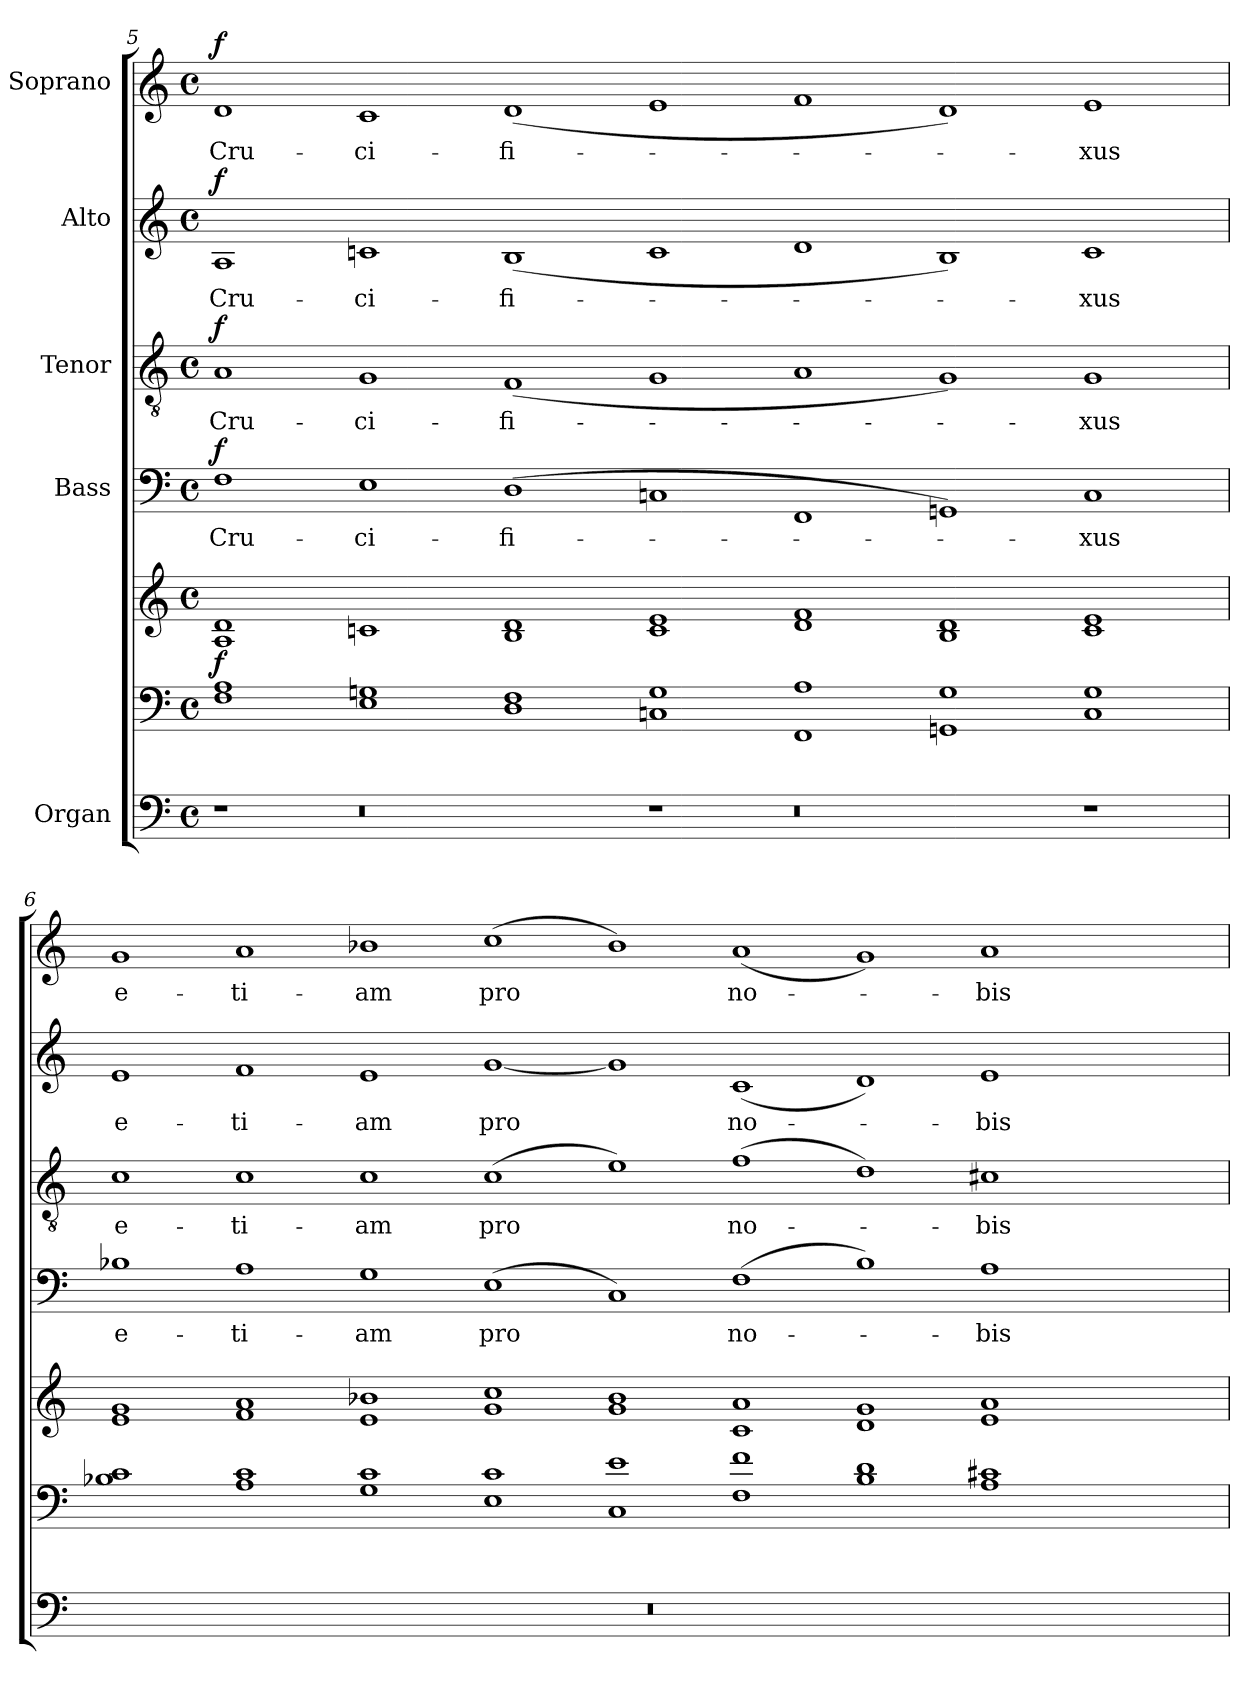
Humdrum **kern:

**kern	**kern	**kern	**dynam	**kern	**text	**dynam	**kern	**text	**dynam	**kern	**text	**dynam	**kern	**text	**dynam
*part5	*part5	*part5	*part5	*part4	*part4	*part4	*part3	*part3	*part3	*part2	*part2	*part2	*part1	*part1	*part1
*staff7	*staff6	*staff5	*staff5/6/7	*staff4	*staff4	*staff4	*staff3	*staff3	*staff3	*staff2	*staff2	*staff2	*staff1	*staff1	*staff1
*I"Organ	*	*	*	*I"Bass	*	*	*I"Tenor	*	*	*I"Alto	*	*	*I"Soprano	*	*
!!LO:PB:g=z
*clefF4	*clefF4	*clefG2	*	*clefF4	*	*	*clefGv2	*	*	*clefG2	*	*	*clefG2	*	*
*k[]	*k[]	*k[]	*	*k[]	*	*	*k[]	*	*	*k[]	*	*	*k[]	*	*
*M9/1	*M9/1	*M9/1	*	*M9/1	*	*	*M9/1	*	*	*M9/1	*	*	*M9/1	*	*
*met(c)	*met(c)	*met(c)	*	*met(c)	*	*	*met(c)	*	*	*met(c)	*	*	*met(c)	*	*
=5	=5	=5	=5	=5	=5	=5	=5	=5	=5	=5	=5	=5	=5	=5	=5
!	!	!	!LO:DY:b	!	!LO:LY:b	!LO:DY:a	!	!LO:LY:b	!LO:DY:a	!	!LO:LY:b	!LO:DY:a	!	!LO:LY:b	!LO:DY:a
1r	1F 1A	1A 1d	f	1F	Cru-	f	1A	Cru-	f	1A	Cru-	f	1d	Cru-	f
!	!	!	!	!	!LO:LY:b	!	!	!LO:LY:b	!	!	!LO:LY:b	!	!	!LO:LY:b	!
0r	1E 1Gn	1cn	.	1E	-ci-	.	1G	-ci-	.	1cn	-ci-	.	1c	-ci-	.
!	!	!	!	!	!LO:LY:b	!	!	!LO:LY:b	!	!	!LO:LY:b	!	!	!LO:LY:b	!
.	1D 1F	1B 1d	.	(1D	-fi-	.	(1F	-fi-	.	(1B	-fi-	.	(1d	-fi-	.
1r	1Cn 1G	1c 1e	.	1Cn	.	.	1G	.	.	1c	.	.	1e	.	.
0r	1FF 1A	1d 1f	.	1FF	.	.	1A	.	.	1d	.	.	1f	.	.
.	1GGn 1G	1B 1d	.	1GGn)	.	.	1G)	.	.	1B)	.	.	1d)	.	.
!	!	!	!	!	!LO:LY:b	!	!	!LO:LY:b	!	!	!LO:LY:b	!	!	!LO:LY:b	!
1r	1C 1G	1c 1e	.	1C	-xus	.	1G	-xus	.	1c	-xus	.	1e	-xus	.
=6	=6	=6	=6	=6	=6	=6	=6	=6	=6	=6	=6	=6	=6	=6	=6
!	!	!	!	!	!LO:LY:b	!	!	!LO:LY:b	!	!	!LO:LY:b	!	!	!LO:LY:b	!
1%9r	1B-X 1c	1e 1g	.	1B-X	e-	.	1c	e-	.	1e	e-	.	1g	e-	.
!	!	!	!	!	!LO:LY:b	!	!	!LO:LY:b	!	!	!LO:LY:b	!	!	!LO:LY:b	!
.	1A 1c	1f 1a	.	1A	-ti-	.	1c	-ti-	.	1f	-ti-	.	1a	-ti-	.
!	!	!	!	!	!LO:LY:b	!	!	!LO:LY:b	!	!	!LO:LY:b	!	!	!LO:LY:b	!
.	1G 1c	1e 1b-X	.	1G	-am	.	1c	-am	.	1e	-am	.	1b-X	-am	.
!	!	!	!	!	!LO:LY:b	!	!	!LO:LY:b	!	!	!LO:LY:b	!	!	!LO:LY:b	!
.	1E 1c	1g 1cc	.	(1E	pro	.	(1c	pro	.	[1g	pro	.	(1cc	pro	.
.	1C 1e	1g 1b-	.	1C)	.	.	1e)	.	.	1g]	.	.	1b-)	.	.
!	!	!	!	!	!LO:LY:b	!	!	!LO:LY:b	!	!	!LO:LY:b	!	!	!LO:LY:b	!
.	1F 1f	1c 1a	.	(1F	no-	.	(1f	no-	.	(1c	no-	.	(1a	no-	.
.	1B- 1d	1d 1g	.	1B-)	.	.	1d)	.	.	1d)	.	.	1g)	.	.
!	!	!	!	!	!LO:LY:b	!	!	!LO:LY:b	!	!	!LO:LY:b	!	!	!LO:LY:b	!
.	1A 1c#X	1e 1a	.	1A	-bis	.	1c#X	-bis	.	1e	-bis	.	1a	-bis	.
.	1ryy	1ryy	.	1ryy	.	.	1ryy	.	.	1ryy	.	.	1ryy	.	.
=	=	=	=	=	=	=	=	=	=	=	=	=	=	=	=
*-	*-	*-	*-	*-	*-	*-	*-	*-	*-	*-	*-	*-	*-	*-	*-
